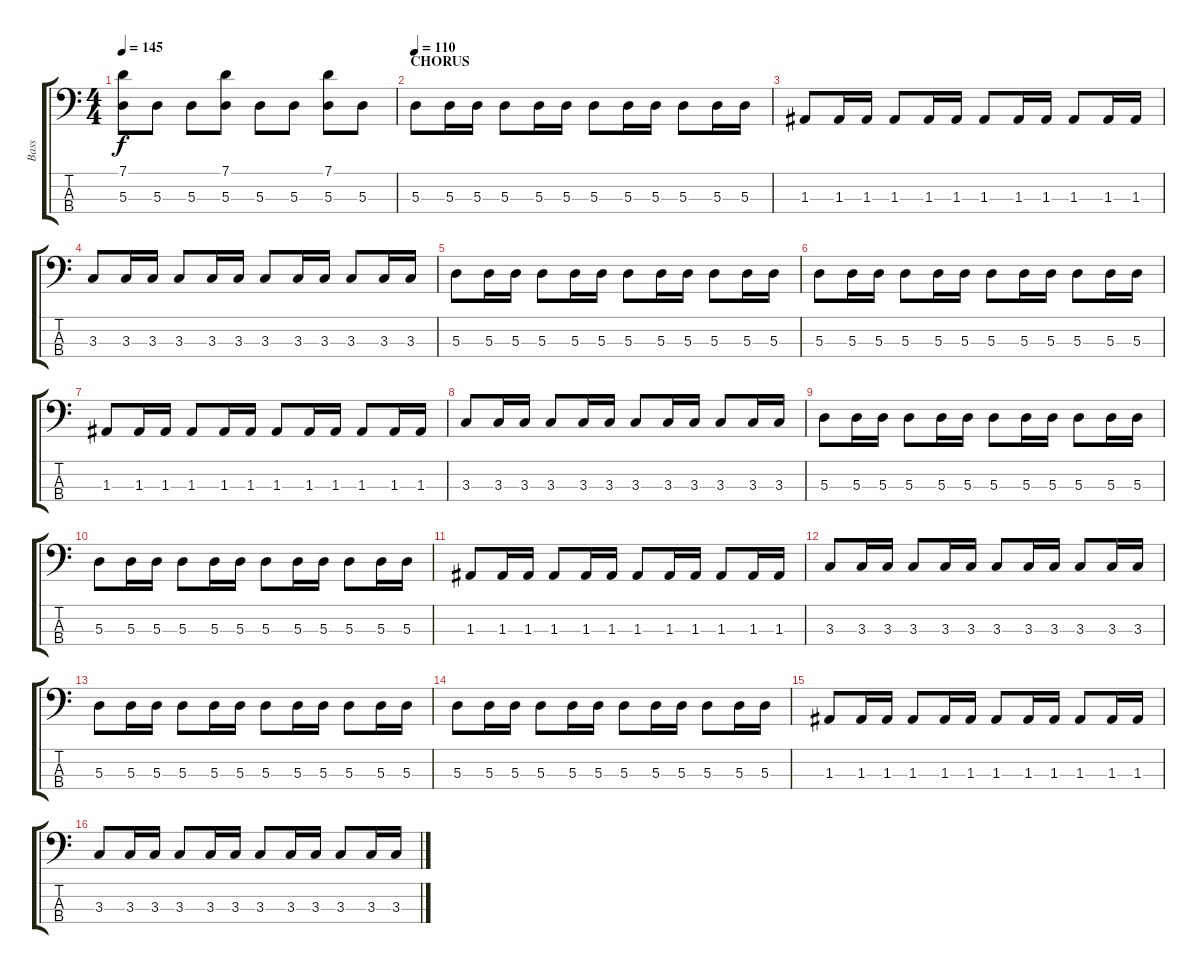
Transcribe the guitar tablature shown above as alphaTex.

\track ("Bass" "Bass") {instrument electricbasspick}
\staff {score tabs}
\tuning (G2 D2 A1 E1) {hide}
\ts (4 4)
\tempo 145
\clef f4
\ks c
(7.1 5.3).8{dy f} 5.3.8 5.3.8 (7.1 5.3).8 5.3.8 5.3.8 (7.1 5.3).8 5.3.8 |
\section ("" "CHORUS")
\tempo 110
5.3.8 5.3.16 5.3.16 5.3.8 5.3.16 5.3.16 5.3.8 5.3.16 5.3.16 5.3.8 5.3.16 5.3.16 |
1.3.8 1.3.16 1.3.16 1.3.8 1.3.16 1.3.16 1.3.8 1.3.16 1.3.16 1.3.8 1.3.16 1.3.16 |
3.3.8 3.3.16 3.3.16 3.3.8 3.3.16 3.3.16 3.3.8 3.3.16 3.3.16 3.3.8 3.3.16 3.3.16 |
5.3.8 5.3.16 5.3.16 5.3.8 5.3.16 5.3.16 5.3.8 5.3.16 5.3.16 5.3.8 5.3.16 5.3.16 |
5.3.8 5.3.16 5.3.16 5.3.8 5.3.16 5.3.16 5.3.8 5.3.16 5.3.16 5.3.8 5.3.16 5.3.16 |
1.3.8 1.3.16 1.3.16 1.3.8 1.3.16 1.3.16 1.3.8 1.3.16 1.3.16 1.3.8 1.3.16 1.3.16 |
3.3.8 3.3.16 3.3.16 3.3.8 3.3.16 3.3.16 3.3.8 3.3.16 3.3.16 3.3.8 3.3.16 3.3.16 |
5.3.8 5.3.16 5.3.16 5.3.8 5.3.16 5.3.16 5.3.8 5.3.16 5.3.16 5.3.8 5.3.16 5.3.16 |
5.3.8 5.3.16 5.3.16 5.3.8 5.3.16 5.3.16 5.3.8 5.3.16 5.3.16 5.3.8 5.3.16 5.3.16 |
1.3.8 1.3.16 1.3.16 1.3.8 1.3.16 1.3.16 1.3.8 1.3.16 1.3.16 1.3.8 1.3.16 1.3.16 |
3.3.8 3.3.16 3.3.16 3.3.8 3.3.16 3.3.16 3.3.8 3.3.16 3.3.16 3.3.8 3.3.16 3.3.16 |
5.3.8 5.3.16 5.3.16 5.3.8 5.3.16 5.3.16 5.3.8 5.3.16 5.3.16 5.3.8 5.3.16 5.3.16 |
5.3.8 5.3.16 5.3.16 5.3.8 5.3.16 5.3.16 5.3.8 5.3.16 5.3.16 5.3.8 5.3.16 5.3.16 |
1.3.8 1.3.16 1.3.16 1.3.8 1.3.16 1.3.16 1.3.8 1.3.16 1.3.16 1.3.8 1.3.16 1.3.16 |
3.3.8 3.3.16 3.3.16 3.3.8 3.3.16 3.3.16 3.3.8 3.3.16 3.3.16 3.3.8 3.3.16 3.3.16
